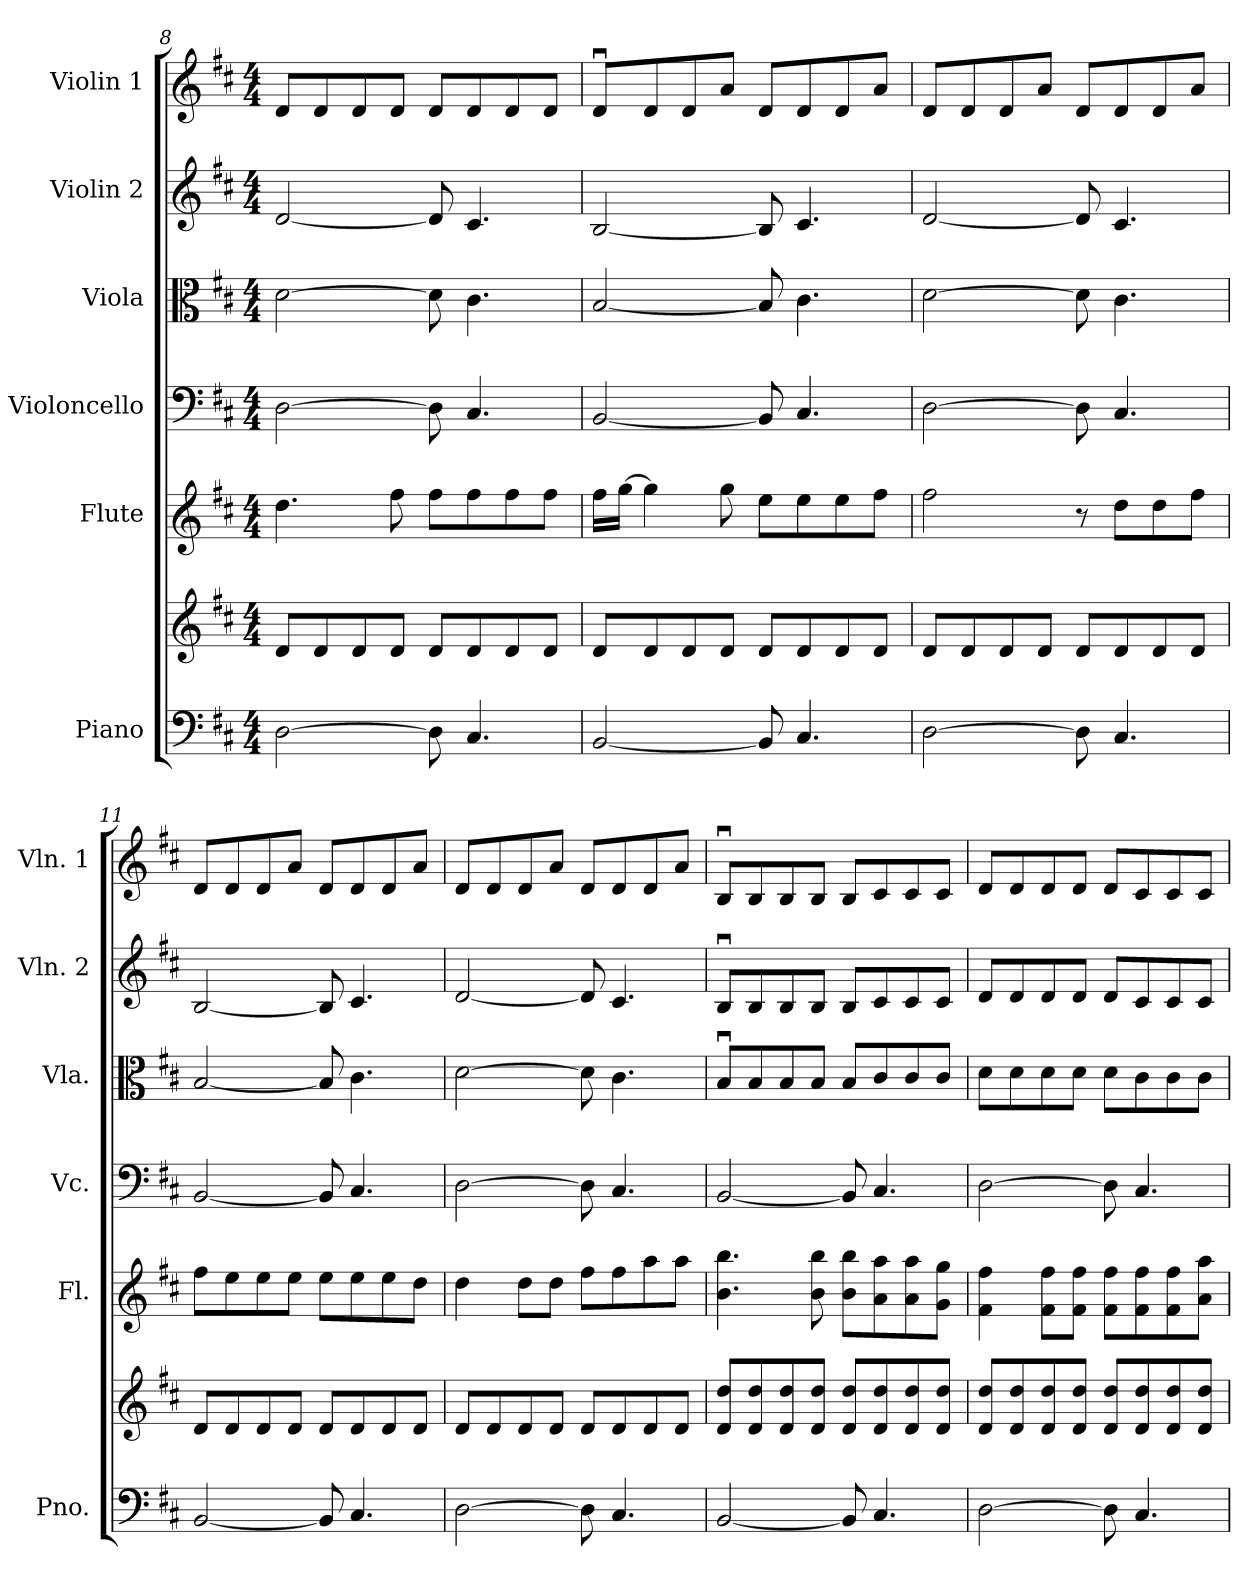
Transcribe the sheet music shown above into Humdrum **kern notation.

**kern	**kern	**kern	**kern	**kern	**kern	**kern
*part6	*part6	*part5	*part4	*part3	*part2	*part1
*staff7	*staff6	*staff5	*staff4	*staff3	*staff2	*staff1
*I"Piano	*	*I"Flute	*I"Violoncello	*I"Viola	*I"Violin 2	*I"Violin 1
*I'Pno.	*	*I'Fl.	*I'Vc.	*I'Vla.	*I'Vln. 2	*I'Vln. 1
*clefF4	*clefG2	*clefG2	*clefF4	*clefC3	*clefG2	*clefG2
*k[f#c#]	*k[f#c#]	*k[f#c#]	*k[f#c#]	*k[f#c#]	*k[f#c#]	*k[f#c#]
*M4/4	*M4/4	*M4/4	*M4/4	*M4/4	*M4/4	*M4/4
=8	=8	=8	=8	=8	=8	=8
[2D\	8d/L	4.dd\	[2D\	[2d\	[2d/	8d/L
.	8d/	.	.	.	.	8d/
.	8d/	.	.	.	.	8d/
.	8d/J	8ff#\	.	.	.	8d/J
8D\]	8d/L	8ff#\L	8D\]	8d\]	8d/]	8d/L
4.C#/	8d/	8ff#\	4.C#/	4.c#\	4.c#/	8d/
.	8d/	8ff#\	.	.	.	8d/
.	8d/J	8ff#\J	.	.	.	8d/J
=9	=9	=9	=9	=9	=9	=9
[2BB/	8d/L	16ff#\LL	[2BB/	[2B/	[2B/	8du/L
.	.	[16gg\JJ	.	.	.	.
.	8d/	4gg\]	.	.	.	8d/
.	8d/	.	.	.	.	8d/
.	8d/J	8gg\	.	.	.	8a/J
8BB/]	8d/L	8ee\L	8BB/]	8B/]	8B/]	8d/L
4.C#/	8d/	8ee\	4.C#/	4.c#\	4.c#/	8d/
.	8d/	8ee\	.	.	.	8d/
.	8d/J	8ff#\J	.	.	.	8a/J
!!LO:LB:g=z
=10	=10	=10	=10	=10	=10	=10
[2D\	8d/L	2ff#\	[2D\	[2d\	[2d/	8d/L
.	8d/	.	.	.	.	8d/
.	8d/	.	.	.	.	8d/
.	8d/J	.	.	.	.	8a/J
8D\]	8d/L	8r	8D\]	8d\]	8d/]	8d/L
4.C#/	8d/	8dd\L	4.C#/	4.c#\	4.c#/	8d/
.	8d/	8dd\	.	.	.	8d/
.	8d/J	8ff#\J	.	.	.	8a/J
=11	=11	=11	=11	=11	=11	=11
[2BB/	8d/L	8ff#\L	[2BB/	[2B/	[2B/	8d/L
.	8d/	8ee\	.	.	.	8d/
.	8d/	8ee\	.	.	.	8d/
.	8d/J	8ee\J	.	.	.	8a/J
8BB/]	8d/L	8ee\L	8BB/]	8B/]	8B/]	8d/L
4.C#/	8d/	8ee\	4.C#/	4.c#\	4.c#/	8d/
.	8d/	8ee\	.	.	.	8d/
.	8d/J	8dd\J	.	.	.	8a/J
=12	=12	=12	=12	=12	=12	=12
[2D\	8d/L	4dd\	[2D\	[2d\	[2d/	8d/L
.	8d/	.	.	.	.	8d/
.	8d/	8dd\L	.	.	.	8d/
.	8d/J	8dd\J	.	.	.	8a/J
8D\]	8d/L	8ff#\L	8D\]	8d\]	8d/]	8d/L
4.C#/	8d/	8ff#\	4.C#/	4.c#\	4.c#/	8d/
.	8d/	8aa\	.	.	.	8d/
.	8d/J	8aa\J	.	.	.	8a/J
=13	=13	=13	=13	=13	=13	=13
[2BB/	8d/ 8dd/L	4.b\ 4.bb\	[2BB/	8Bu/L	8Bu/L	8Bu/L
.	8d/ 8dd/	.	.	8B/	8B/	8B/
.	8d/ 8dd/	.	.	8B/	8B/	8B/
.	8d/ 8dd/J	8b\ 8bb\	.	8B/J	8B/J	8B/J
8BB/]	8d/ 8dd/L	8b\ 8bb\L	8BB/]	8B/L	8B/L	8B/L
4.C#/	8d/ 8dd/	8a\ 8aa\	4.C#/	8c#/	8c#/	8c#/
.	8d/ 8dd/	8a\ 8aa\	.	8c#/	8c#/	8c#/
.	8d/ 8dd/J	8g\ 8gg\J	.	8c#/J	8c#/J	8c#/J
=14	=14	=14	=14	=14	=14	=14
[2D\	8d/ 8dd/L	4f#\ 4ff#\	[2D\	8d\L	8d/L	8d/L
.	8d/ 8dd/	.	.	8d\	8d/	8d/
.	8d/ 8dd/	8f#\ 8ff#\L	.	8d\	8d/	8d/
.	8d/ 8dd/J	8f#\ 8ff#\J	.	8d\J	8d/J	8d/J
8D\]	8d/ 8dd/L	8f#\ 8ff#\L	8D\]	8d\L	8d/L	8d/L
4.C#/	8d/ 8dd/	8f#\ 8ff#\	4.C#/	8c#\	8c#/	8c#/
.	8d/ 8dd/	8f#\ 8ff#\	.	8c#\	8c#/	8c#/
.	8d/ 8dd/J	8a\ 8aa\J	.	8c#\J	8c#/J	8c#/J
=	=	=	=	=	=	=
*-	*-	*-	*-	*-	*-	*-
